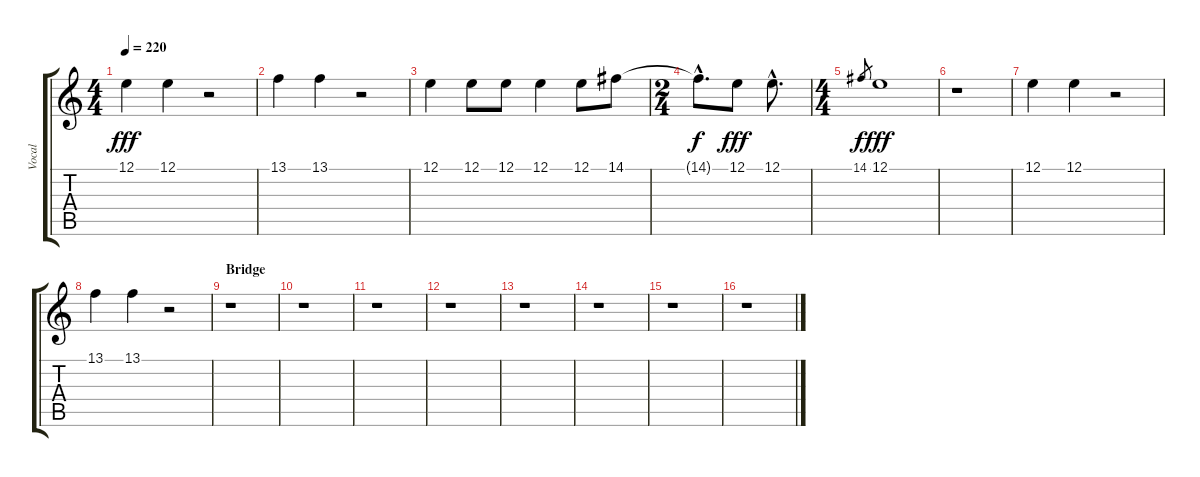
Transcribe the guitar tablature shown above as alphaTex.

\track ("Vocal" "Vocal") {instrument lead1square}
\staff {score tabs}
\tuning (E4 B3 G3 D3 A2 E2) {hide}
\ts (4 4)
\tempo 220
\clef g2
\ks c
12.1.4{dy fff} 12.1.4 r.2 |
13.1.4 13.1.4 r.2 |
12.1.4 12.1.8 12.1.8 12.1.4 12.1.8 14.1.8 |
\ts (2 4)
14.1{hac t}.8{d dy f} 12.1.8{dy fff} 12.1{hac}.8{d} |
\ts (4 4)
14.1.8{gr dy f} 12.1.1{dy fff} |
r.1 |
12.1.4 12.1.4 r.2 |
13.1.4 13.1.4 r.2 |
\section ("" "Bridge")
r.1 |
r.1 |
r.1 |
r.1 |
r.1 |
r.1 |
r.1 |
r.1
